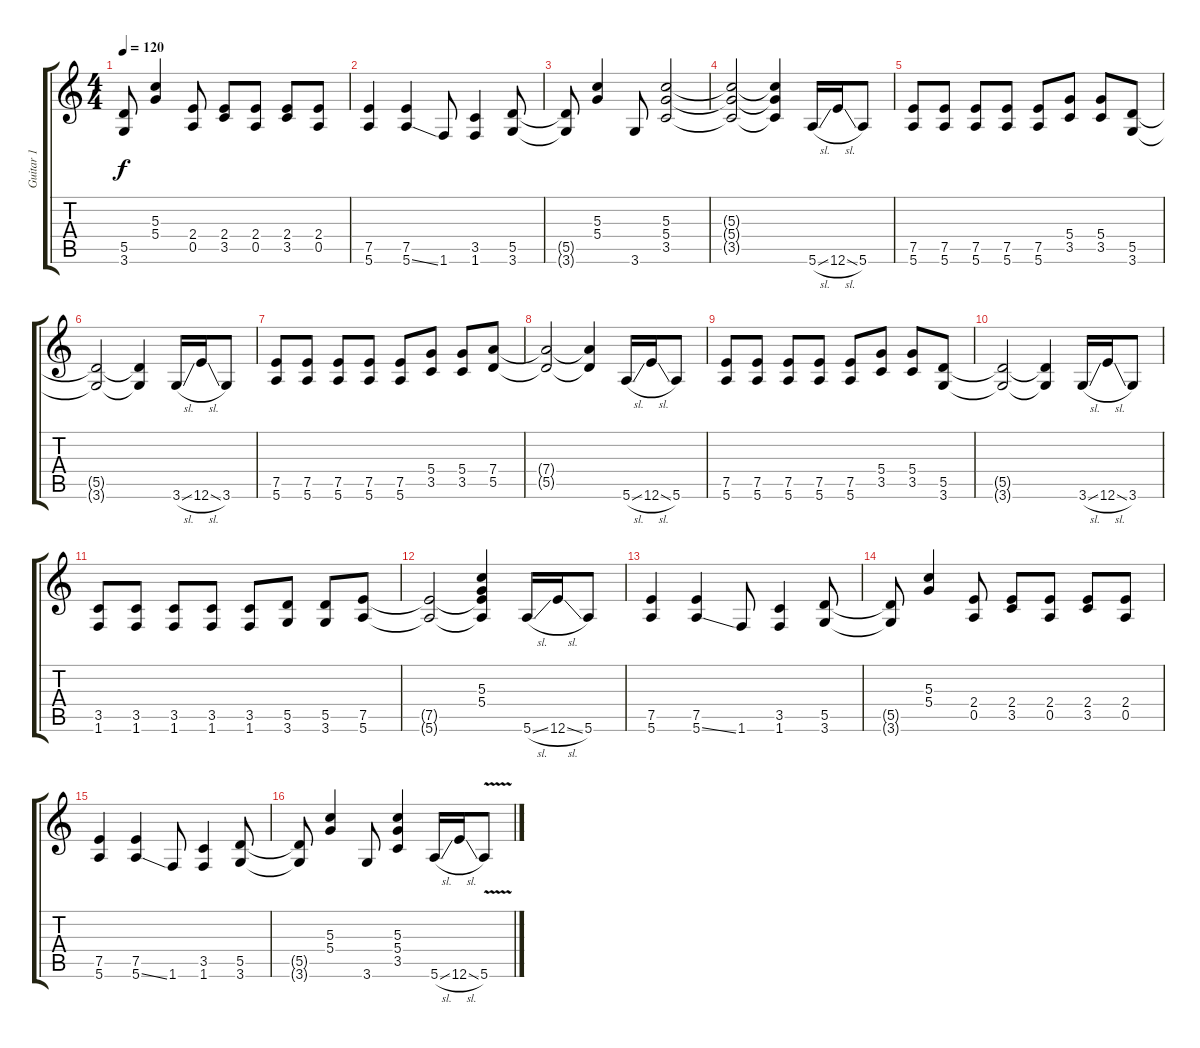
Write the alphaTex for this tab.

\track ("Guitar 1" "Guitar 1") {instrument distortionguitar}
\staff {score tabs}
\tuning (E4 B3 G3 D3 A2 E2) {hide}
\ts (4 4)
\tempo 120
\clef g2
\ks c
(5.5{t} 3.6{t}).8{dy f} (5.3 5.4).4 (2.4 0.5).8 (2.4 3.5).8 (2.4 0.5).8 (2.4 3.5).8 (2.4 0.5).8 |
(7.5 5.6).4 (7.5 5.6{ss}).4 1.6.8 (3.5 1.6).4 (5.5 3.6).8 |
(5.5{t} 3.6{t}).8 (5.3 5.4).4 3.6.8 (5.3 5.4 3.5).2 |
(5.3{t} 5.4{t} 3.5{t}).2 (5.3{t} 5.4{t} 3.5{t}).4 5.6{sl}.16 12.6{sl}.16 5.6.8 |
(7.5 5.6).8 (7.5 5.6).8 (7.5 5.6).8 (7.5 5.6).8 (7.5 5.6).8 (5.4 3.5).8 (5.4 3.5).8 (5.5 3.6).8 |
(5.5{t} 3.6{t}).2 (5.5{t} 3.6{t}).4 3.6{sl}.16 12.6{sl}.16 3.6.8 |
(7.5 5.6).8 (7.5 5.6).8 (7.5 5.6).8 (7.5 5.6).8 (7.5 5.6).8 (5.4 3.5).8 (5.4 3.5).8 (7.4 5.5).8 |
(7.4{t} 5.5{t}).2 (7.4{t} 5.5{t}).4 5.6{sl}.16 12.6{sl}.16 5.6.8 |
(7.5 5.6).8 (7.5 5.6).8 (7.5 5.6).8 (7.5 5.6).8 (7.5 5.6).8 (5.4 3.5).8 (5.4 3.5).8 (5.5 3.6).8 |
(5.5{t} 3.6{t}).2 (5.5{t} 3.6{t}).4 3.6{sl}.16 12.6{sl}.16 3.6.8 |
(3.5 1.6).8 (3.5 1.6).8 (3.5 1.6).8 (3.5 1.6).8 (3.5 1.6).8 (5.5 3.6).8 (5.5 3.6).8 (7.5 5.6).8 |
(7.5{t} 5.6{t}).2 (5.3 5.4 7.5{t} 5.6{t}).4 5.6{sl}.16 12.6{sl}.16 5.6.8 |
(7.5 5.6).4 (7.5 5.6{ss}).4 1.6.8 (3.5 1.6).4 (5.5 3.6).8 |
(5.5{t} 3.6{t}).8 (5.3 5.4).4 (2.4 0.5).8 (2.4 3.5).8 (2.4 0.5).8 (2.4 3.5).8 (2.4 0.5).8 |
(7.5 5.6).4 (7.5 5.6{ss}).4 1.6.8 (3.5 1.6).4 (5.5 3.6).8 |
(5.5{t} 3.6{t}).8 (5.3 5.4).4 3.6.8 (5.3 5.4 3.5).4 5.6{sl}.16 12.6{sl}.16 5.6{v}.8
